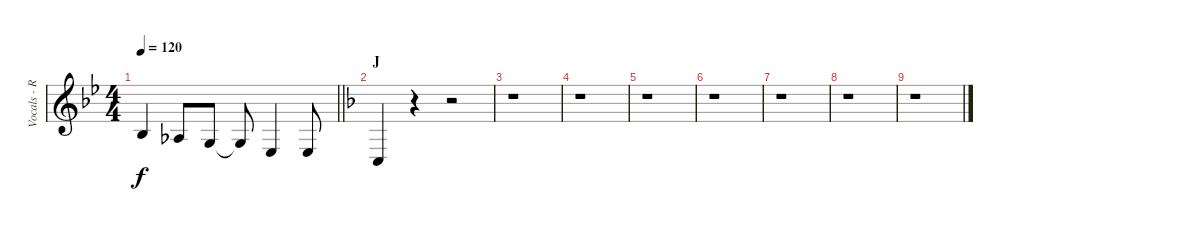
\track ("Vocals - Ruki" "Vocals - R") {instrument lead6voice}
\staff {score}
\tuning (D4 A3 F3 C3 G2 D2) {hide}
\ts (4 4)
\tempo 120
\clef g2
\barLineRight lightlight
\ks bb
1.2.4{dy f} 3.3.8 2.3.8 2.3{t}.8 3.4.4 3.4.8 |
\section ("" "J")
\ks f
0.4.4 r.4 r.2 |
r.1 |
r.1 |
r.1 |
r.1 |
r.1 |
r.1 |
r.1
